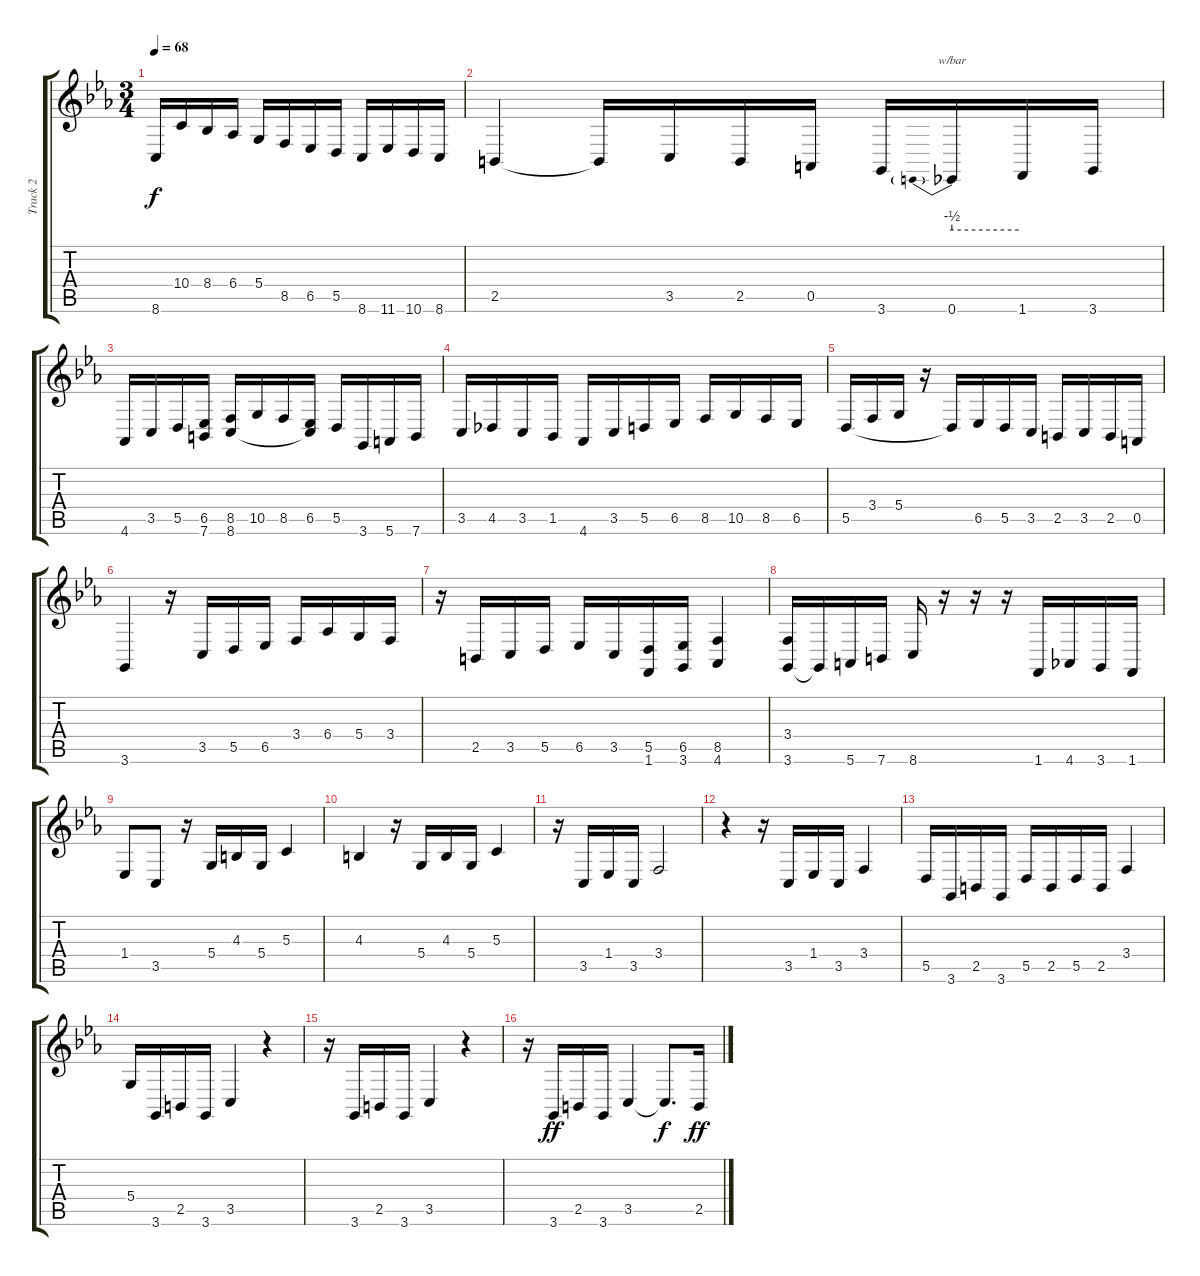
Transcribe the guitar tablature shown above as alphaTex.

\track ("Track 2" "Track 2") {instrument churchorgan}
\staff {score tabs}
\tuning (E4 B3 G3 D3 A2 E2) {hide}
\ts (3 4)
\tempo 68
\clef g2
\ks cminor
8.6.16{dy f} 10.4.16 8.4.16 6.4.16 5.4.16 8.5.16 6.5.16 5.5.16 8.6.16 11.6.16 10.6.16 8.6.16 |
2.5.4 2.5{t}.16 3.5.16 2.5.16 0.5.16 3.6.16 0.6.16{tbe (predive default 0 -2 60 -2)} 1.6.16 3.6.16 |
4.6.16 3.5.16 5.5.16 (6.5 7.6).16 (8.5 8.6).16 10.5.16 8.5.16 (6.5 8.6{t}).16 5.5.16 3.6.16 5.6.16 7.6.16 |
3.5.16 4.5.16 3.5.16 1.5.16 4.6.16 3.5.16 5.5.16 6.5.16 8.5.16 10.5.16 8.5.16 6.5.16 |
5.5.16 3.4.16 5.4.16 r.16 5.5{t}.16 6.5.16 5.5.16 3.5.16 2.5.16 3.5.16 2.5.16 0.5.16 |
3.6.4 r.16 3.5.16 5.5.16 6.5.16 3.4.16 6.4.16 5.4.16 3.4.16 |
r.16 2.5.16 3.5.16 5.5.16 6.5.16 3.5.16 (5.5 1.6).16 (6.5 3.6).16 (8.5 4.6).4 |
(3.4 3.6).16 3.6{t}.16 5.6.16 7.6.16 8.6.16 r.16 r.16 r.16 1.6.16 4.6.16 3.6.16 1.6.16 |
1.4.8{volume 16} 3.5.8 r.16 5.4.16 4.3.16 5.4.16 5.3.4 |
4.3.4 r.16 5.4.16 4.3.16 5.4.16 5.3.4 |
r.16 3.5.16 1.4.16 3.5.16 3.4.2 |
r.4 r.16 3.5.16 1.4.16 3.5.16 3.4.4 |
5.5.16 3.6.16 2.5.16 3.6.16 5.5.16 2.5.16 5.5.16 2.5.16 3.4.4 |
5.4.16 3.6.16 2.5.16 3.6.16 3.5.4 r.4 |
r.16 3.6.16 2.5.16 3.6.16 3.5.4 r.4 |
r.16 3.6.16{dy ff} 2.5.16 3.6.16 3.5.4 3.5{t}.8{d dy f} 2.5.16{dy ff}
